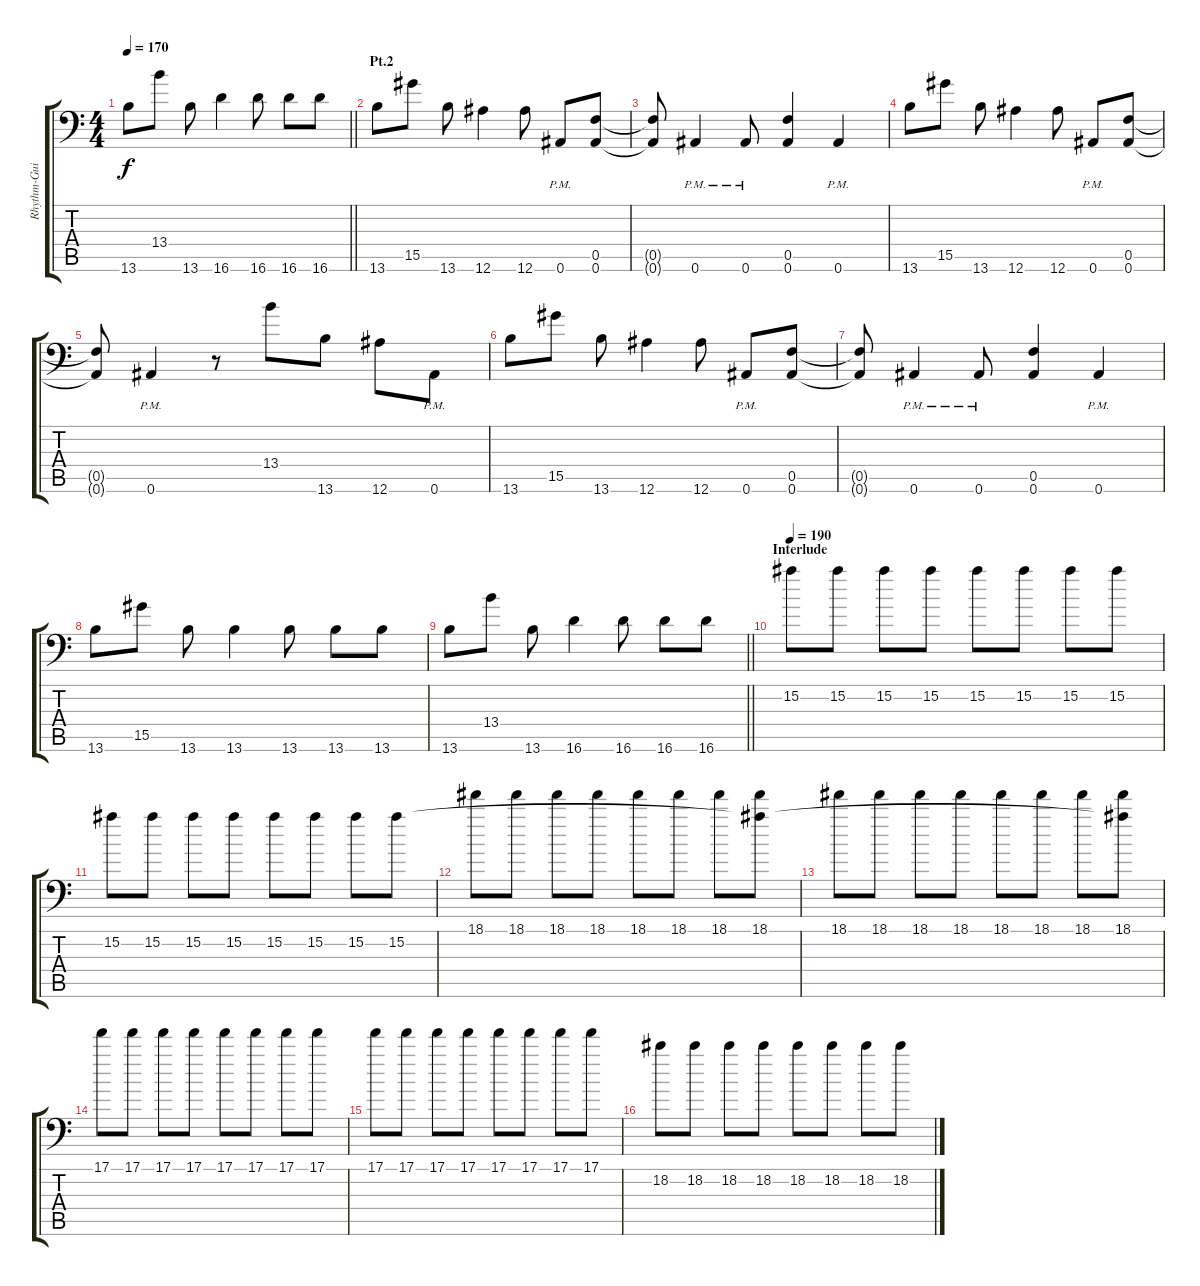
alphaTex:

\track ("Rhythm-Guitar" "Rhythm-Gui") {instrument distortionguitar}
\staff {score tabs}
\tuning (C4 G3 Eb3 Bb2 F2 Bb1) {hide}
\ts (4 4)
\tempo 170
\clef f4
\barLineRight lightlight
\ks c
13.6.8{dy f} 13.4.8 13.6.8 16.6.4 16.6.8 16.6.8 16.6.8 |
\section ("" "Pt.2")
13.6.8 15.5.8 13.6.8 12.6.4 12.6.8 0.6{pm}.8 (0.5 0.6).8 |
(0.5{t} 0.6{t}).8 0.6{pm}.4 0.6{pm}.8 (0.5 0.6).4 0.6{pm}.4 |
13.6.8 15.5.8 13.6.8 12.6.4 12.6.8 0.6{pm}.8 (0.5 0.6).8 |
(0.5{t} 0.6{t}).8 0.6{pm}.4 r.8 13.4.8 13.6.8 12.6.8 0.6{pm}.8 |
13.6.8 15.5.8 13.6.8 12.6.4 12.6.8 0.6{pm}.8 (0.5 0.6).8 |
(0.5{t} 0.6{t}).8 0.6{pm}.4 0.6{pm}.8 (0.5 0.6).4 0.6{pm}.4 |
13.6.8 15.5.8 13.6.8 13.6.4 13.6.8 13.6.8 13.6.8 |
\barLineRight lightlight
13.6.8 13.4.8 13.6.8 16.6.4 16.6.8 16.6.8 16.6.8 |
\section ("" "Interlude")
\tempo 190
15.2.8 15.2.8 15.2.8 15.2.8 15.2.8 15.2.8 15.2.8 15.2.8 |
15.2.8 15.2.8 15.2.8 15.2.8 15.2.8 15.2.8 15.2.8 15.2.8 |
18.1.8 18.1.8 18.1.8 18.1.8 18.1.8 18.1.8 18.1.8 (18.1 15.2{t}).8 |
18.1.8 18.1.8 18.1.8 18.1.8 18.1.8 18.1.8 18.1.8 (18.1 15.2{t}).8 |
17.1.8 17.1.8 17.1.8 17.1.8 17.1.8 17.1.8 17.1.8 17.1.8 |
17.1.8 17.1.8 17.1.8 17.1.8 17.1.8 17.1.8 17.1.8 17.1.8 |
18.2.8 18.2.8 18.2.8 18.2.8 18.2.8 18.2.8 18.2.8 18.2.8
